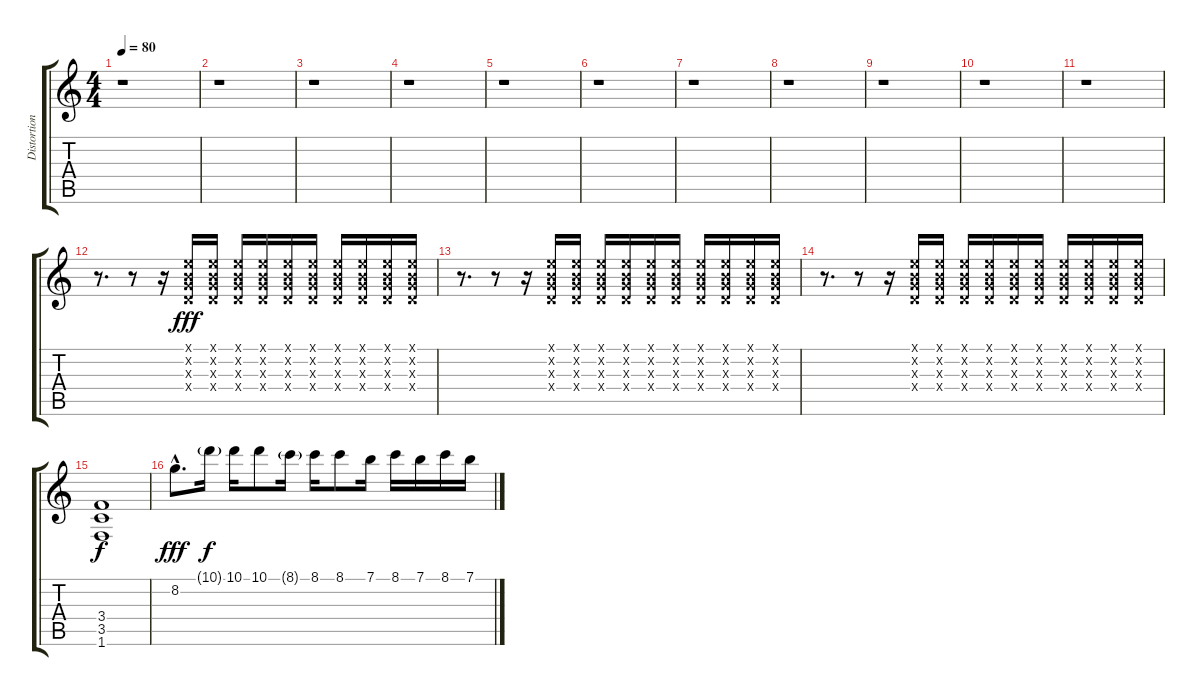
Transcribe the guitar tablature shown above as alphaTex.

\track ("Distortion Guitar(solo)" "Distortion") {instrument overdrivenguitar}
\staff {score tabs}
\tuning (E4 B3 G3 D3 A2 E2) {hide}
\ts (4 4)
\tempo 80
\clef g2
\ks c
r.1{dy fff} |
r.1 |
r.1 |
r.1 |
r.1 |
r.1 |
r.1 |
r.1 |
r.1 |
r.1 |
r.1 |
r.8{d volume 16} r.8 r.16 (0.1{x} 0.2{x} 0.3{x} 0.4{x}).16 (0.1{x} 0.2{x} 0.3{x} 0.4{x}).16 (0.1{x} 0.2{x} 0.3{x} 0.4{x}).16 (0.1{x} 0.2{x} 0.3{x} 0.4{x}).16 (0.1{x} 0.2{x} 0.3{x} 0.4{x}).16 (0.1{x} 0.2{x} 0.3{x} 0.4{x}).16 (0.1{x} 0.2{x} 0.3{x} 0.4{x}).16 (0.1{x} 0.2{x} 0.3{x} 0.4{x}).16 (0.1{x} 0.2{x} 0.3{x} 0.4{x}).16 (0.1{x} 0.2{x} 0.3{x} 0.4{x}).16 |
r.8{d volume 16} r.8 r.16 (0.1{x} 0.2{x} 0.3{x} 0.4{x}).16 (0.1{x} 0.2{x} 0.3{x} 0.4{x}).16 (0.1{x} 0.2{x} 0.3{x} 0.4{x}).16 (0.1{x} 0.2{x} 0.3{x} 0.4{x}).16 (0.1{x} 0.2{x} 0.3{x} 0.4{x}).16 (0.1{x} 0.2{x} 0.3{x} 0.4{x}).16 (0.1{x} 0.2{x} 0.3{x} 0.4{x}).16 (0.1{x} 0.2{x} 0.3{x} 0.4{x}).16 (0.1{x} 0.2{x} 0.3{x} 0.4{x}).16 (0.1{x} 0.2{x} 0.3{x} 0.4{x}).16 |
r.8{d volume 16} r.8 r.16 (0.1{x} 0.2{x} 0.3{x} 0.4{x}).16 (0.1{x} 0.2{x} 0.3{x} 0.4{x}).16 (0.1{x} 0.2{x} 0.3{x} 0.4{x}).16 (0.1{x} 0.2{x} 0.3{x} 0.4{x}).16 (0.1{x} 0.2{x} 0.3{x} 0.4{x}).16 (0.1{x} 0.2{x} 0.3{x} 0.4{x}).16 (0.1{x} 0.2{x} 0.3{x} 0.4{x}).16 (0.1{x} 0.2{x} 0.3{x} 0.4{x}).16 (0.1{x} 0.2{x} 0.3{x} 0.4{x}).16 (0.1{x} 0.2{x} 0.3{x} 0.4{x}).16 |
(3.4 3.5 1.6).1{dy f} |
8.2{hac}.8{d dy fff volume 12 balance 8 instrument overdrivenguitar} 10.1{g}.16{dy f} 10.1.16 10.1.8 8.1{g}.16 8.1.16 8.1.8 7.1.16 8.1.16 7.1.16 8.1.16 7.1.16
